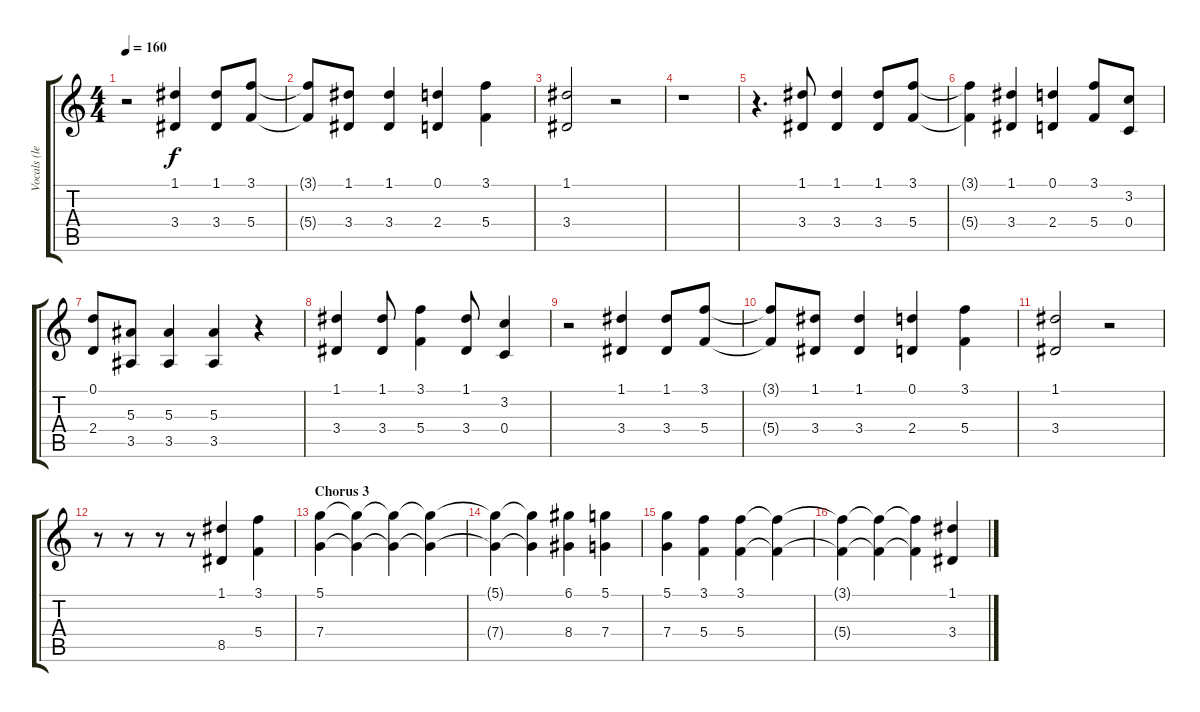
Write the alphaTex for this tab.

\track ("Vocals (lead)" "Vocals (le") {instrument stringensemble1}
\staff {score tabs}
\tuning (D5 A4 F4 C4 G3 C3) {hide}
\ts (4 4)
\tempo 160
\clef g2
\ks c
r.2{dy f} (1.1 3.4).4 (1.1 3.4).8 (3.1 5.4).8 |
(3.1{t} 5.4{t}).8 (1.1 3.4).8 (1.1 3.4).4 (0.1 2.4).4 (3.1 5.4).4 |
(1.1 3.4).2 r.2 |
r.1 |
r.4{d instrument stringensemble1} (1.1 3.4).8 (1.1 3.4).4 (1.1 3.4).8 (3.1 5.4).8 |
(3.1{t} 5.4{t}).4 (1.1 3.4).4 (0.1 2.4).4 (3.1 5.4).8 (3.2 0.4).8 |
(0.1 2.4).8 (5.3 3.5).8 (5.3 3.5).4 (5.3 3.5).4 r.4 |
(1.1 3.4).4 (1.1 3.4).8 (3.1 5.4).4 (1.1 3.4).8 (3.2 0.4).4 |
r.2 (1.1 3.4).4 (1.1 3.4).8 (3.1 5.4).8 |
(3.1{t} 5.4{t}).8 (1.1 3.4).8 (1.1 3.4).4 (0.1 2.4).4 (3.1 5.4).4 |
(1.1 3.4).2 r.2 |
r.8 r.8 r.8 r.8 (1.1 8.5).4 (3.1 5.4).4 |
\section ("" "Chorus 3")
(5.1 7.4).4 (5.1{t} 7.4{t}).4 (5.1{t} 7.4{t}).4 (5.1{t} 7.4{t}).4 |
(5.1{t} 7.4{t}).4 (5.1{t} 7.4{t}).4 (6.1 8.4).4 (5.1 7.4).4 |
(5.1 7.4).4 (3.1 5.4).4 (3.1 5.4).4 (3.1{t} 5.4{t}).4 |
(3.1{t} 5.4{t}).4 (3.1{t} 5.4{t}).4 (3.1{t} 5.4{t}).4 (1.1 3.4).4
